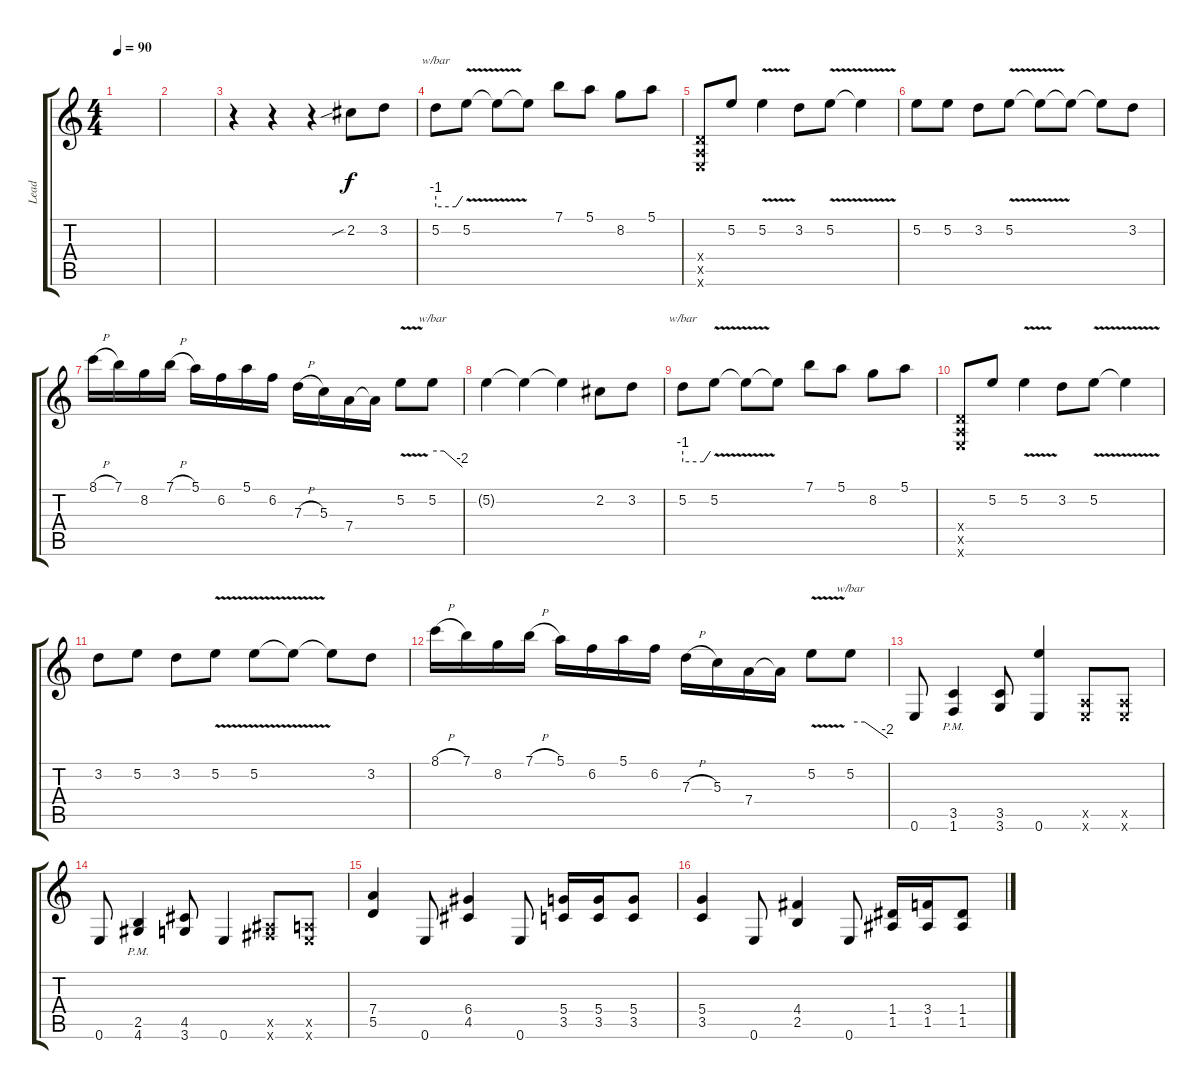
\track ("Lead" "Lead") {instrument overdrivenguitar}
\staff {score tabs}
\tuning (E4 B3 G3 D3 A2 E2) {hide}
\ts (4 4)
\tempo 90
\clef g2
\ks c
|
|
r.4 r.4 r.4 2.2{sib}.8 3.2.8 |
5.2.8{tbe (custom default 0 -4 45 -4 60 0)} 5.2{v}.8 5.2{t}.8 5.2{t}.8 7.1.8 5.1.8 8.2.8 5.1.8 |
(0.4{x} 0.5{x} 0.6{x}).8 5.2.8 5.2{v}.4 3.2.8 5.2{v}.8 5.2{t}.4 |
5.2.8 5.2.8 3.2.8 5.2{v}.8 5.2{t}.8 5.2{t}.8 5.2{t}.8 3.2.8 |
8.1{h}.16 7.1.16 8.2.16 7.1{h}.16 5.1.16 6.2.16 5.1.16 6.2.16 7.3{h}.16 5.3.16 7.4.16 7.4{t}.16 5.2{v}.8 5.2.8{tbe (custom default 0 0 23 0 60 -8) volume 2} |
5.2{t}.4 5.2{t}.4 5.2{t}.4{volume 13} 2.2.8{volume 13} 3.2.8{volume 13} |
5.2.8{tbe (custom default 0 -4 45 -4 60 0) volume 13} 5.2{v}.8 5.2{t}.8 5.2{t}.8 7.1.8 5.1.8 8.2.8 5.1.8 |
(0.4{x} 0.5{x} 0.6{x}).8 5.2.8 5.2{v}.4 3.2.8 5.2{v}.8 5.2{t}.4 |
3.2.8 5.2.8 3.2.8 5.2{v}.8 5.2{v}.8 5.2{t}.8 5.2{t}.8 3.2.8 |
8.1{h}.16 7.1.16 8.2.16 7.1{h}.16 5.1.16 6.2.16 5.1.16 6.2.16 7.3{h}.16 5.3.16 7.4.16 7.4{t}.16 5.2{v}.8 5.2.8{tbe (custom default 0 0 23 0 60 -8) volume 2} |
0.6.8{volume 13 instrument distortionguitar} (3.5{pm} 1.6{pm}).4 (3.5 3.6).8 (5.2{t} 0.6).4 (0.5{x} 0.6{x}).8 (0.5{x} 0.6{x}).8 |
0.6.8{volume 13 instrument distortionguitar} (2.5{pm} 4.6{pm}).4 (4.5 3.6).8 0.6.4 (1.5{x} 2.6{x}).8 (0.5{x} 0.6{x}).8 |
(7.4 5.5).4 0.6.8 (6.4 4.5).4 0.6.8 (5.4 3.5).16 (5.4 3.5).16 (5.4 3.5).8 |
(5.4 3.5).4 0.6.8 (4.4 2.5).4 0.6.8 (1.4 1.5).16 (3.4 1.5).16 (1.4 1.5).8
